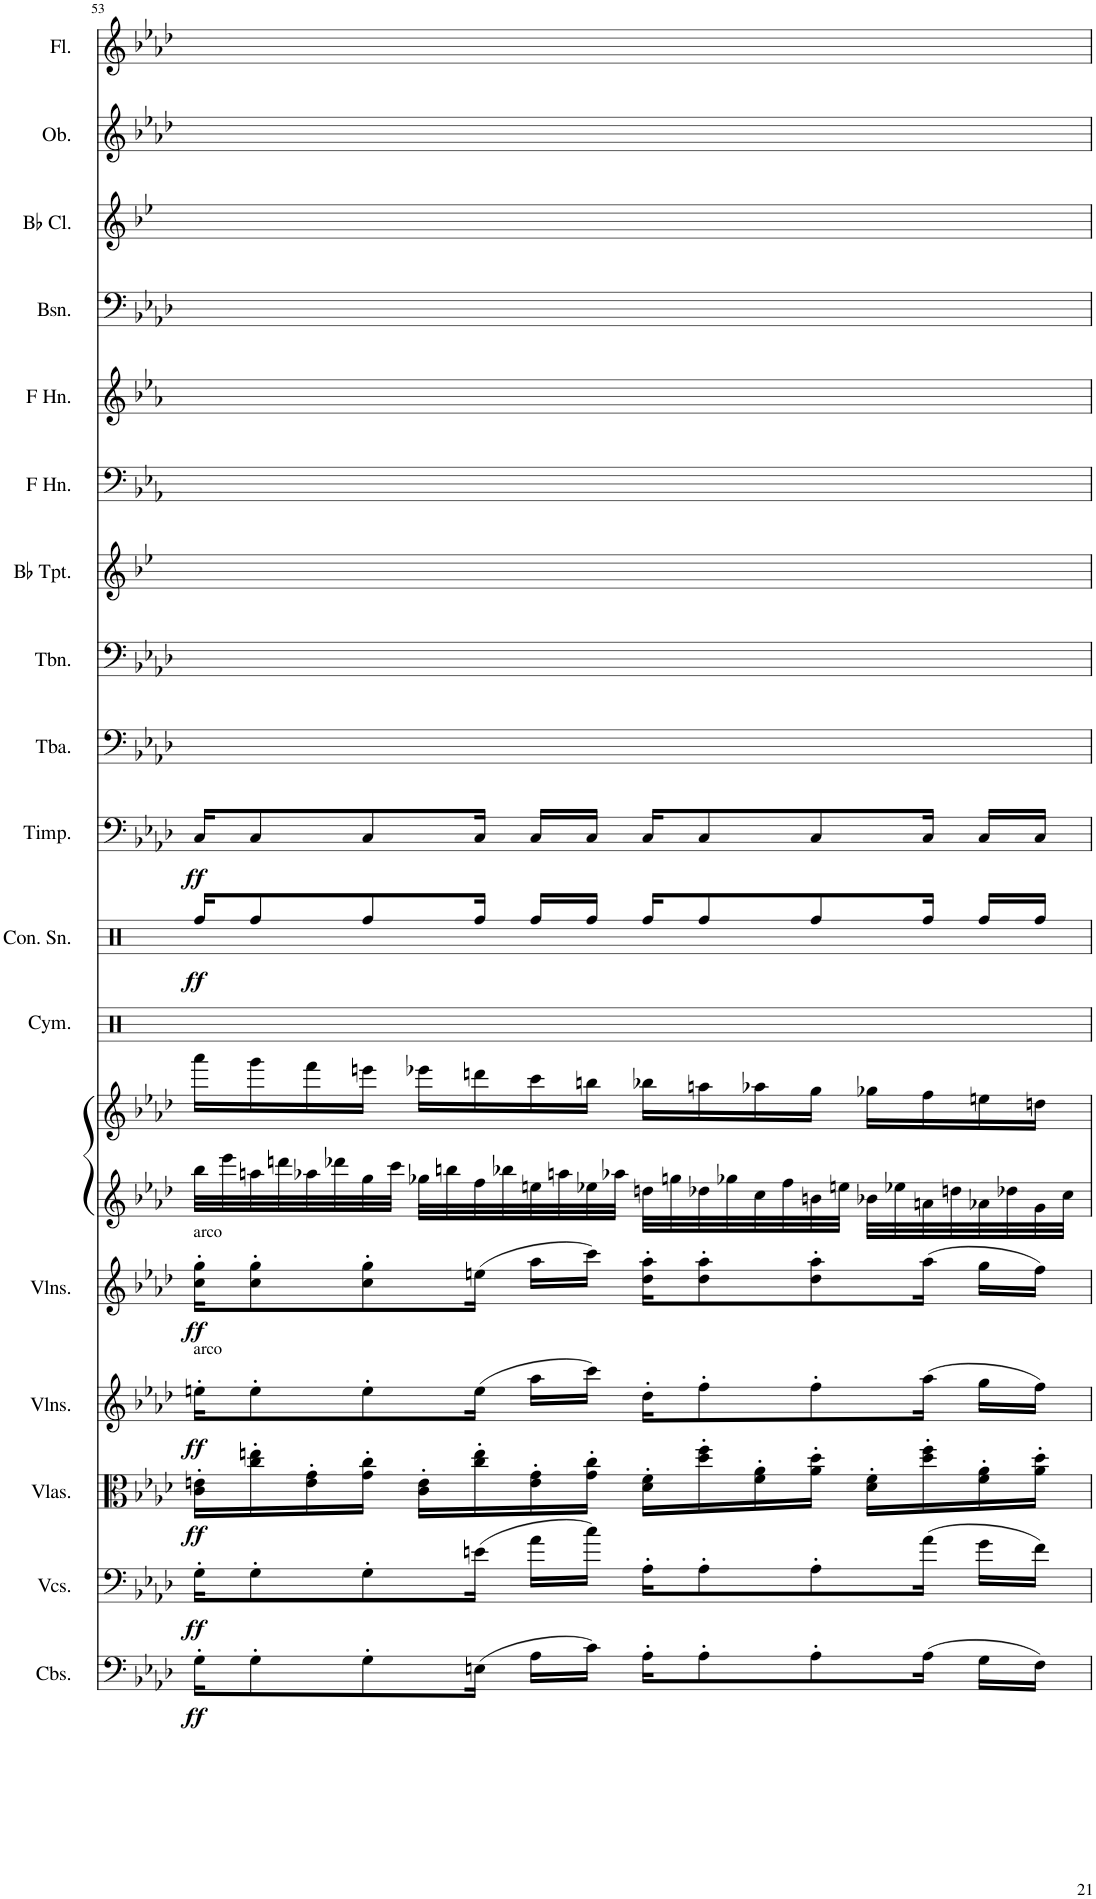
**kern	**dynam	**kern	**dynam	**kern	**dynam	**kern	**dynam	**kern	**dynam	**kern	**kern	**kern	**kern	**dynam	**kern	**dynam	**kern	**kern	**kern	**kern	**kern	**kern	**kern	**kern	**kern
*part18	*part18	*part17	*part17	*part16	*part16	*part15	*part15	*part14	*part14	*part13	*part13	*part12	*part11	*part11	*part10	*part10	*part9	*part8	*part7	*part6	*part5	*part4	*part3	*part2	*part1
*staff19	*staff19	*staff18	*staff18	*staff17	*staff17	*staff16	*staff16	*staff15	*staff15	*staff14	*staff13	*staff12	*staff11	*staff11	*staff10	*staff10	*staff9	*staff8	*staff7	*staff6	*staff5	*staff4	*staff3	*staff2	*staff1
*I"Contrabasses	*	*I"Violoncellos	*	*I"Violas	*	*I"Violins	*	*I"Violins	*	*I"Piano	*	*I"Cymbal	*I"Concert Snare Drum	*	*I"Timpani	*	*I"Tuba	*I"Trombone	*I"Bb Trumpet	*I"Horn in F	*I"Horn in F	*I"Bassoon	*I"Bb Clarinet	*I"Oboe	*I"Flute
*I'Cbs.	*	*I'Vcs.	*	*I'Vlas.	*	*I'Vlns.	*	*I'Vlns.	*	*I'Pno	*	*I'Cym.	*I'Con. Sn.	*	*I'Timp.	*	*I'Tba.	*I'Tbn.	*I'Bb Tpt.	*	*	*I'Bsn.	*I'Bb Cl.	*I'Ob.	*I'Fl.
!!LO:PB:g=z
*clefF4	*	*clefF4	*	*clefC3	*	*clefG2	*	*clefG2	*	*clefG2	*clefG2	*clefX	*clefX	*	*clefF4	*	*clefF4	*clefF4	*clefG2	*clefF4	*clefG2	*clefF4	*clefG2	*clefG2	*clefG2
*Trd7c12	*	*	*	*	*	*	*	*	*	*	*	*	*	*	*	*	*	*	*Trd1c2	*Trd4c7	*Trd4c7	*	*Trd1c2	*	*
*k[b-e-a-d-]	*	*k[b-e-a-d-]	*	*k[b-e-a-d-]	*	*k[b-e-a-d-]	*	*k[b-e-a-d-]	*	*k[b-e-a-d-]	*k[b-e-a-d-]	*k[]	*k[]	*	*k[b-e-a-d-]	*	*k[b-e-a-d-]	*k[b-e-a-d-]	*k[b-e-]	*k[b-e-a-]	*k[b-e-a-]	*k[b-e-a-d-]	*k[b-e-]	*k[b-e-a-d-]	*k[b-e-a-d-]
*f:	*	*f:	*	*f:	*	*f:	*	*f:	*	*f:	*f:	*	*	*	*f:	*	*f:	*f:	*g:	*c:	*c:	*f:	*g:	*f:	*f:
*M4/4	*	*M4/4	*	*M4/4	*	*M4/4	*	*M4/4	*	*M4/4	*M4/4	*M4/4	*M4/4	*	*M4/4	*	*M4/4	*M4/4	*M4/4	*M4/4	*M4/4	*M4/4	*M4/4	*M4/4	*M4/4
=53	=53	=53	=53	=53	=53	=53	=53	=53	=53	=53	=53	=53	=53	=53	=53	=53	=53	=53	=53	=53	=53	=53	=53	=53	=53
!	!	!	!	!	!	!	!	!LO:TX:a:t=arco	!	!	!	!	!	!	!	!	!	!	!	!	!	!	!	!	!
!	!	!	!	!	!	!LO:TX:a:t=arco	!	!	!	!	!	!	!	!	!	!	!	!	!	!	!	!	!	!	!
!	!LO:DY:b	!	!LO:DY:b	!	!LO:DY:b	!	!LO:DY:b	!	!LO:DY:b	!	!	!	!	!LO:DY:b	!	!LO:DY:b	!	!	!	!	!	!	!	!	!
16G'\KL	ff	16G'\KL	ff	16c\' 16en\'LL	ff	16een'\KL	ff	16cc\' 16gg\'KL	ff	32bb-\LLL	16aaa-\LL	1ryy	16Rff/KL	ff	16C/KL	ff	1ryy	1ryy	1ryy	1ryy	1ryy	1ryy	1ryy	1ryy	1ryy
.	.	.	.	.	.	.	.	.	.	32eee-\	.	.	.	.	.	.	.	.	.	.	.	.	.	.	.
8G'\	.	8G'\	.	16cc\' 16een\'	.	8ee'\	.	8cc\' 8gg\'	.	32aan\	16ggg\	.	8Rff/	.	8C/	.	.	.	.	.	.	.	.	.	.
.	.	.	.	.	.	.	.	.	.	32dddn\	.	.	.	.	.	.	.	.	.	.	.	.	.	.	.
.	.	.	.	16e\' 16g\'	.	.	.	.	.	32aa-X\	16fff\	.	.	.	.	.	.	.	.	.	.	.	.	.	.
.	.	.	.	.	.	.	.	.	.	32ddd-X\	.	.	.	.	.	.	.	.	.	.	.	.	.	.	.
8G'\	.	8G'\	.	16g\' 16cc\'JJ	.	8ee'\	.	8cc\' 8gg\'	.	32gg\	16eeen\JJ	.	8Rff/	.	8C/	.	.	.	.	.	.	.	.	.	.
.	.	.	.	.	.	.	.	.	.	32ccc\JJJ	.	.	.	.	.	.	.	.	.	.	.	.	.	.	.
.	.	.	.	16c\' 16e\'LL	.	.	.	.	.	32gg-X\LLL	16eee-X\LL	.	.	.	.	.	.	.	.	.	.	.	.	.	.
.	.	.	.	.	.	.	.	.	.	32bbn\	.	.	.	.	.	.	.	.	.	.	.	.	.	.	.
(16En\Jk	.	(16en\Jk	.	16cc\' 16ee\'	.	(16ee\Jk	.	(16een\Jk	.	32ff\	16dddn\	.	16Rff/Jk	.	16C/Jk	.	.	.	.	.	.	.	.	.	.
.	.	.	.	.	.	.	.	.	.	32bb-X\	.	.	.	.	.	.	.	.	.	.	.	.	.	.	.
16A-\LL	.	16a-\LL	.	16e\' 16g\'	.	16aa-\LL	.	16aa-\LL	.	32een\	16ccc\	.	16Rff/LL	.	16C/LL	.	.	.	.	.	.	.	.	.	.
.	.	.	.	.	.	.	.	.	.	32aan\	.	.	.	.	.	.	.	.	.	.	.	.	.	.	.
16c\JJ)	.	16cc\JJ)	.	16g\' 16cc\'JJ	.	16ccc\JJ)	.	16ccc\JJ)	.	32ee-X\	16bbn\JJ	.	16Rff/JJ	.	16C/JJ	.	.	.	.	.	.	.	.	.	.
.	.	.	.	.	.	.	.	.	.	32aa-X\JJJ	.	.	.	.	.	.	.	.	.	.	.	.	.	.	.
16A-'\KL	.	16A-'\KL	.	16d-\' 16f\'LL	.	16dd-'\KL	.	16dd-\' 16aa-\'KL	.	32ddn\LLL	16bb-X\LL	.	16Rff/KL	.	16C/KL	.	.	.	.	.	.	.	.	.	.
.	.	.	.	.	.	.	.	.	.	32ggn\	.	.	.	.	.	.	.	.	.	.	.	.	.	.	.
8A-'\	.	8A-'\	.	16dd-\' 16ff\'	.	8ff'\	.	8dd-\' 8aa-\'	.	32dd-X\	16aan\	.	8Rff/	.	8C/	.	.	.	.	.	.	.	.	.	.
.	.	.	.	.	.	.	.	.	.	32gg-X\	.	.	.	.	.	.	.	.	.	.	.	.	.	.	.
.	.	.	.	16f\' 16a-\'	.	.	.	.	.	32cc\	16aa-X\	.	.	.	.	.	.	.	.	.	.	.	.	.	.
.	.	.	.	.	.	.	.	.	.	32ff\	.	.	.	.	.	.	.	.	.	.	.	.	.	.	.
8A-'\	.	8A-'\	.	16a-\' 16dd-\'JJ	.	8ff'\	.	8dd-\' 8aa-\'	.	32bn\	16gg\JJ	.	8Rff/	.	8C/	.	.	.	.	.	.	.	.	.	.
.	.	.	.	.	.	.	.	.	.	32een\JJJ	.	.	.	.	.	.	.	.	.	.	.	.	.	.	.
.	.	.	.	16d-\' 16f\'LL	.	.	.	.	.	32b-X\LLL	16gg-X\LL	.	.	.	.	.	.	.	.	.	.	.	.	.	.
.	.	.	.	.	.	.	.	.	.	32ee-X\	.	.	.	.	.	.	.	.	.	.	.	.	.	.	.
(16A-\Jk	.	(16a-\Jk	.	16dd-\' 16ff\'	.	(16aa-\Jk	.	(16aa-\Jk	.	32an\	16ff\	.	16Rff/Jk	.	16C/Jk	.	.	.	.	.	.	.	.	.	.
.	.	.	.	.	.	.	.	.	.	32ddn\	.	.	.	.	.	.	.	.	.	.	.	.	.	.	.
16G\LL	.	16g\LL	.	16f\' 16a-\'	.	16gg\LL	.	16gg\LL	.	32a-X\	16een\	.	16Rff/LL	.	16C/LL	.	.	.	.	.	.	.	.	.	.
.	.	.	.	.	.	.	.	.	.	32dd-X\	.	.	.	.	.	.	.	.	.	.	.	.	.	.	.
16F\JJ)	.	16f\JJ)	.	16a-\' 16dd-\'JJ	.	16ff\JJ)	.	16ff\JJ)	.	32g\	16ddn\JJ	.	16Rff/JJ	.	16C/JJ	.	.	.	.	.	.	.	.	.	.
.	.	.	.	.	.	.	.	.	.	32cc\JJJ	.	.	.	.	.	.	.	.	.	.	.	.	.	.	.
=	=	=	=	=	=	=	=	=	=	=	=	=	=	=	=	=	=	=	=	=	=	=	=	=	=
*-	*-	*-	*-	*-	*-	*-	*-	*-	*-	*-	*-	*-	*-	*-	*-	*-	*-	*-	*-	*-	*-	*-	*-	*-	*-
